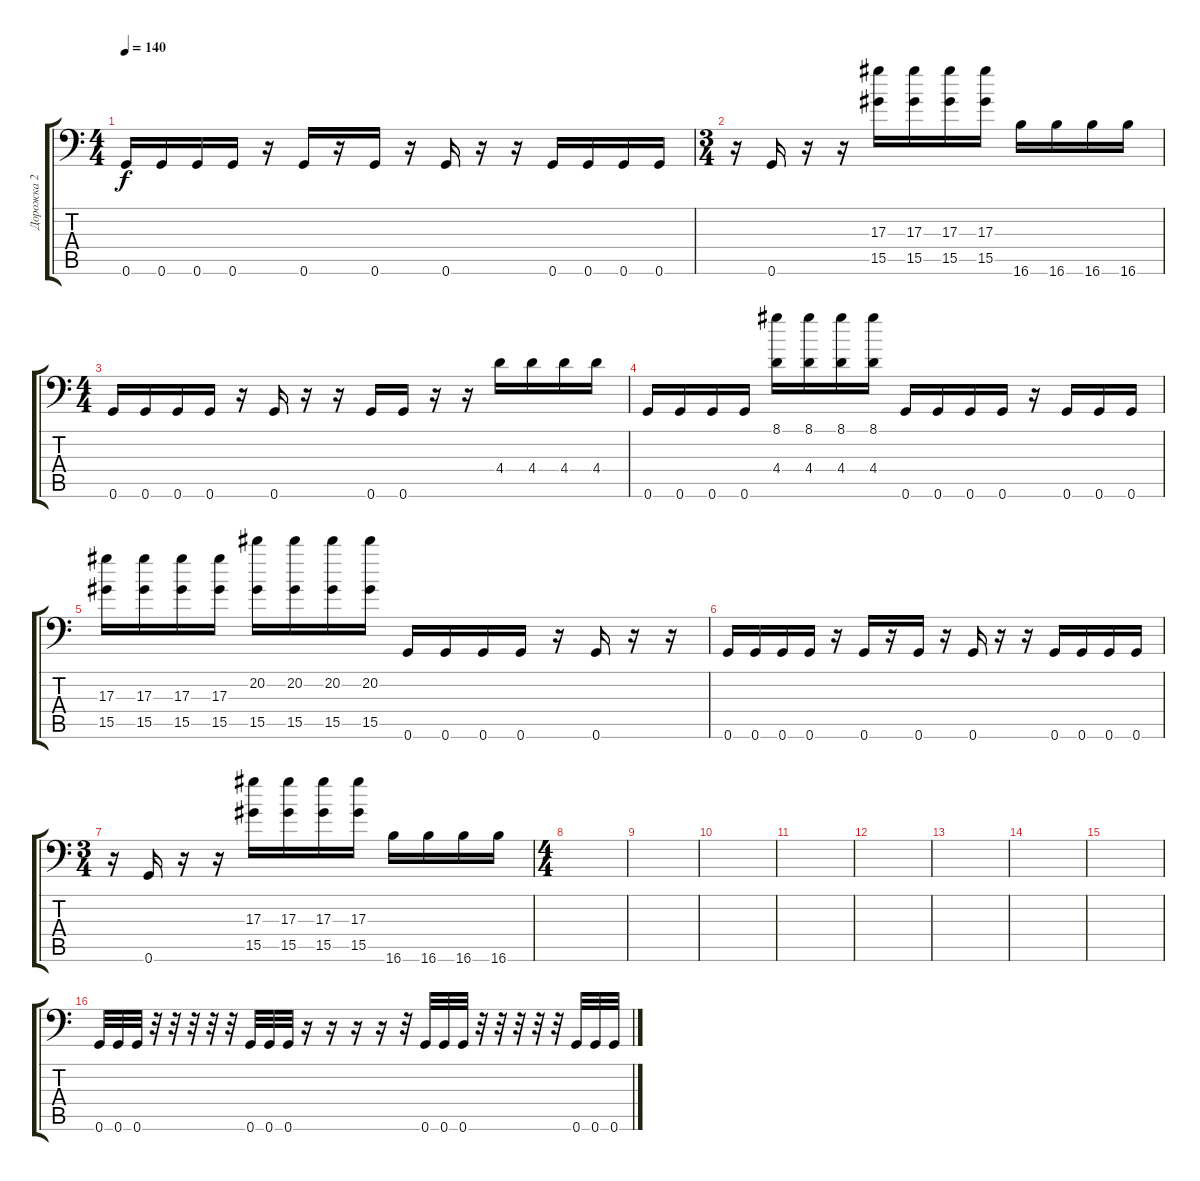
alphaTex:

\track ("Дорожка 2" "Дорожка 2") {instrument distortionguitar}
\staff {score tabs}
\tuning (C4 G3 Eb3 Bb2 F2 G1) {hide}
\ts (4 4)
\tempo 140
\clef f4
\ks c
0.6.16{dy f} 0.6.16 0.6.16 0.6.16 r.16 0.6.16 r.16 0.6.16 r.16 0.6.16 r.16 r.16 0.6.16 0.6.16 0.6.16 0.6.16 |
\ts (3 4)
r.16 0.6.16 r.16 r.16 (17.3 15.5).16 (17.3 15.5).16 (17.3 15.5).16 (17.3 15.5).16 16.6.16 16.6.16 16.6.16 16.6.16 |
\ts (4 4)
0.6.16 0.6.16 0.6.16 0.6.16 r.16 0.6.16 r.16 r.16 0.6.16 0.6.16 r.16 r.16 4.4.16 4.4.16 4.4.16 4.4.16 |
0.6.16 0.6.16 0.6.16 0.6.16 (8.1 4.4).16 (8.1 4.4).16 (8.1 4.4).16 (8.1 4.4).16 0.6.16 0.6.16 0.6.16 0.6.16 r.16 0.6.16 0.6.16 0.6.16 |
(17.3 15.5).16 (17.3 15.5).16 (17.3 15.5).16 (17.3 15.5).16 (20.2 15.5).16 (20.2 15.5).16 (20.2 15.5).16 (20.2 15.5).16 0.6.16 0.6.16 0.6.16 0.6.16 r.16 0.6.16 r.16 r.16 |
0.6.16 0.6.16 0.6.16 0.6.16 r.16 0.6.16 r.16 0.6.16 r.16 0.6.16 r.16 r.16 0.6.16 0.6.16 0.6.16 0.6.16 |
\ts (3 4)
r.16 0.6.16 r.16 r.16 (17.3 15.5).16 (17.3 15.5).16 (17.3 15.5).16 (17.3 15.5).16 16.6.16 16.6.16 16.6.16 16.6.16 |
\ts (4 4)
|
|
|
|
|
|
|
|
0.6.32 0.6.32 0.6.32 r.32 r.32 r.32 r.32 r.32 0.6.32 0.6.32 0.6.32 r.16 r.16 r.16 r.16 r.32 0.6.32 0.6.32 0.6.32 r.32 r.32 r.32 r.32 r.32 0.6.32 0.6.32 0.6.32
